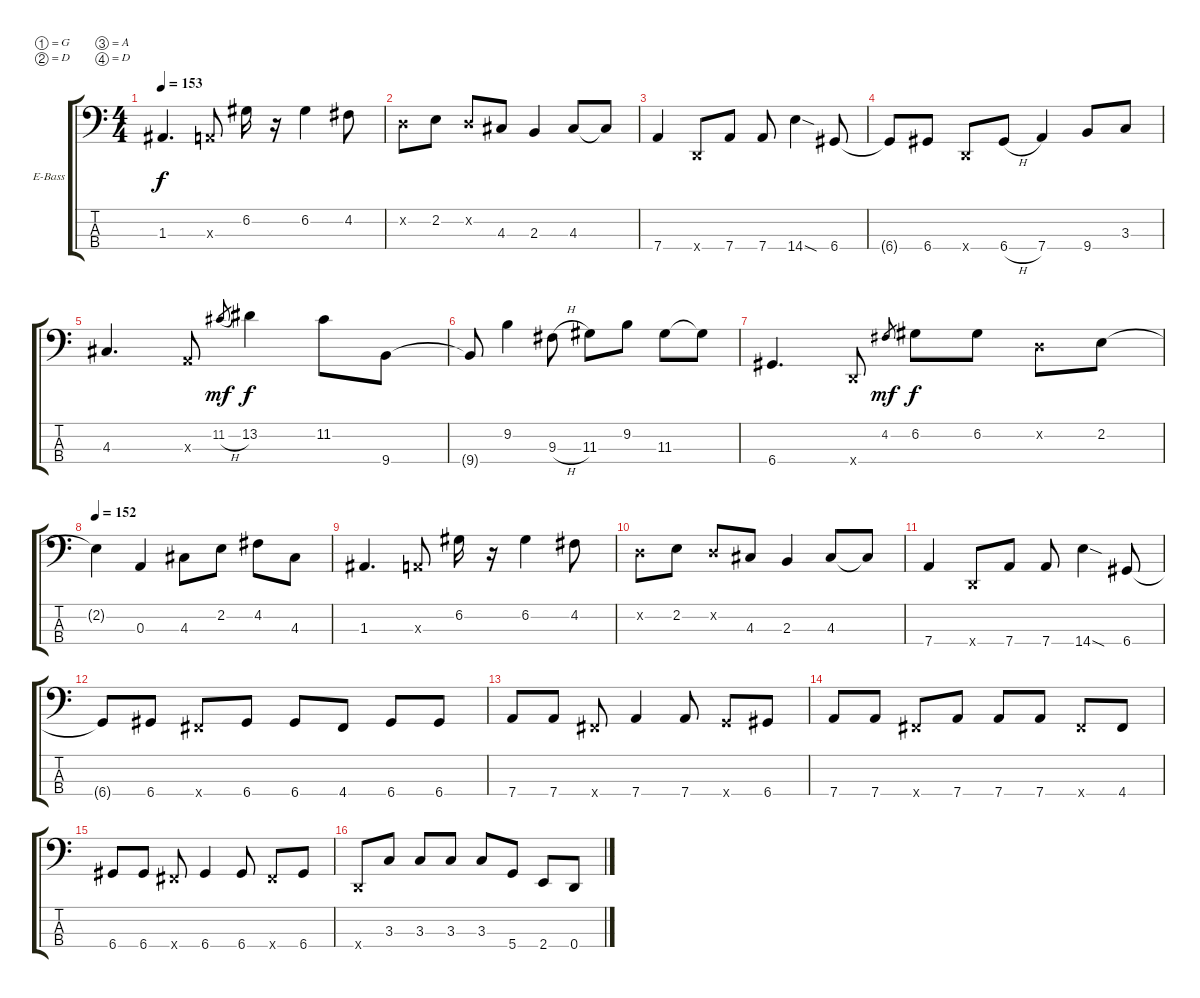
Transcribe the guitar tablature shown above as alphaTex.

\bracketExtendMode groupsimilarinstruments
\firstSystemTrackNameOrientation horizontal
\otherSystemsTrackNameOrientation horizontal
\track ("bass" "E-Bass") {instrument electricbasspick}
\staff {score tabs}
\tuning (G3 D2 A1 D1)
\ts (4 4)
\tempo 153
\clef f4
\ks c
1.3.4{d dy f} 0.3{x}.8 6.2.16 r.16 6.2.4 4.2.8 |
0.2{x}.8 2.2.8 0.2{x}.8 4.3.8 2.3.4 4.3.8 4.3{t}.8 |
7.4.4 0.4{x}.8 7.4.8 7.4.8 14.4{sod}.4 6.4.8 |
6.4{t}.8 6.4.8 0.4{x}.8 6.4{h}.8 7.4.4 9.4.8 3.3.8 |
4.3.4{d} 0.3{x}.8 11.2{h}.8{gr dy mf} 13.2.4{dy f} 11.2.8 9.4.8 |
9.4{t}.8 9.2.4 9.3{h}.8 11.3.8 9.2.8 11.3.8 11.3{t}.8 |
6.4.4{d} 0.4{x}.8 4.2.8{gr dy mf} 6.2.8{dy f} 6.2.8 0.2{x}.8 2.2.8 |
\tempo 152
2.2{t}.4 0.3.4 4.3.8 2.2.8 4.2.8 4.3.8 |
1.3.4{d} 0.3{x}.8 6.2.16 r.16 6.2.4 4.2.8 |
0.2{x}.8 2.2.8 0.2{x}.8 4.3.8 2.3.4 4.3.8 4.3{t}.8 |
7.4.4 0.4{x}.8 7.4.8 7.4.8 14.4{sod}.4 6.4.8 |
6.4{t}.8 6.4.8 4.4{x}.8 6.4.8 6.4.8 4.4.8 6.4.8 6.4.8 |
7.4.8 7.4.8 4.4{x}.8 7.4.4 7.4.8 5.4{x}.8 6.4.8 |
7.4.8 7.4.8 4.4{x}.8 7.4.8 7.4.8 7.4.8 4.4{x}.8 4.4.8 |
6.4.8 6.4.8 4.4{x}.8 6.4.4 6.4.8 4.4{x}.8 6.4.8 |
0.4{x}.8 3.3.8 3.3.8 3.3.8 3.3.8 5.4.8 2.4.8 0.4.8
